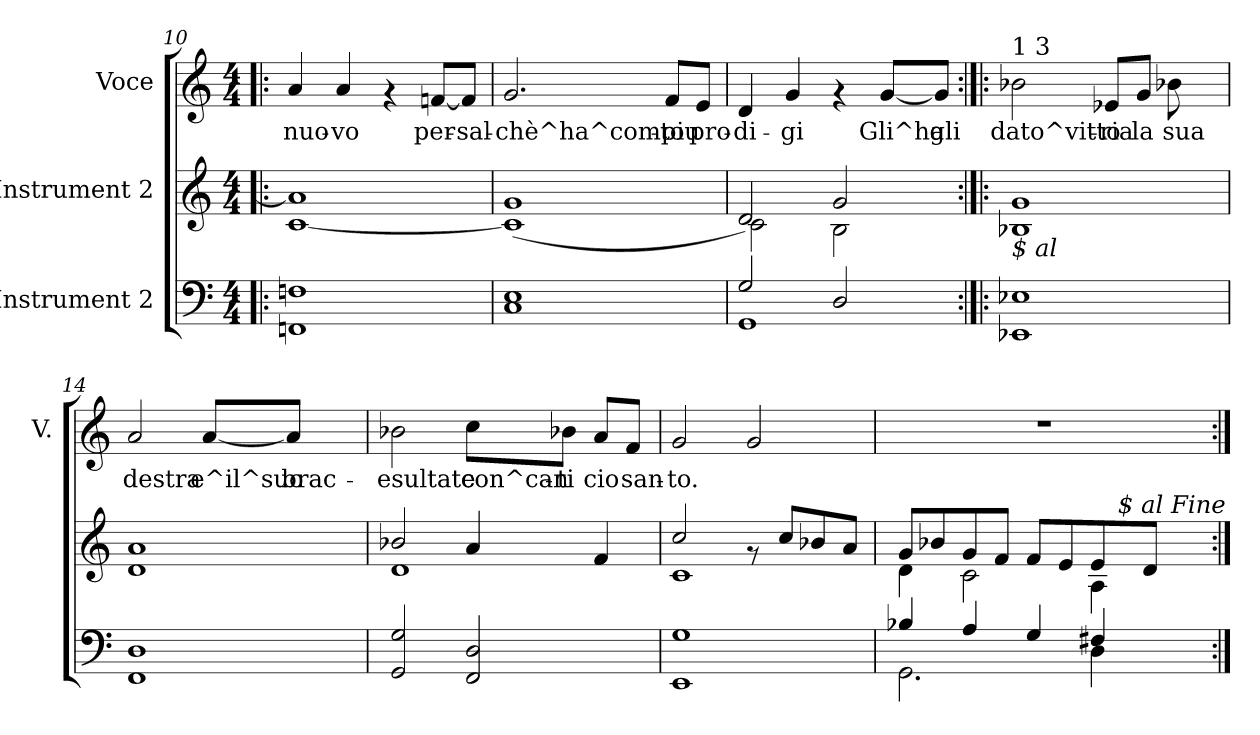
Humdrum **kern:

**kern	**kern	**kern	**text
*part3	*part2	*part1	*part1
*staff3	*staff2	*staff1	*staff1
*I"Instrument 2	*I"Instrument 2	*I"Voce	*
*	*	*I'V.	*
*clefF4	*clefG2	*clefG2	*
*k[]	*k[]	*k[]	*
*C:	*C:	*C:	*
*M4/4	*M4/4	*M4/4	*
=10!|:	=10!|:	=10!|:	=10!|:
!	!	!	!LO:LY:b:cj
1Fn 1FFn	[<1c 1a]	4a/	nuo-
!	!	!	!LO:LY:b:cj
.	.	4a/	-vo
.	.	4rf	.
!	!	!	!LO:LY:b:cj
.	.	[<8fn/L	per-
!	!	!	!LO:LY:b:cj
.	.	8f/J]	-sal-
=11	=11	=11	=11
!	!	!	!LO:LY:b:cj
1E 1C	(<1c] 1g	2.g/	-chè^ha^compiu-
!	!	!	!LO:LY:b:cj
.	.	8f/L	-to
!	!	!	!LO:LY:b:cj
.	.	8e/J	pro-
=12	=12	=12	=12
*^	*^	*	*
!	!	!	!	!	!LO:LY:b:cj
2G/	1GG	2d/)	2c\	4d/	-di-
!	!	!	!	!	!LO:LY:b:cj
.	.	.	.	4g/	-gi
2D/	.	2g/	2B\	4rf	.
!	!	!	!	!	!LO:LY:b:cj
.	.	.	.	[<8g/L	Gli^ha
!	!	!	!	!	!LO:LY:b:cj
.	.	.	.	8g/J]	gli
*v	*v	*	*	*	*
*	*v	*v	*	*
!!LO:LB:g=z
=13:|!|:	=13:|!|:	=13:|!|:	=13:|!|:
!	!	!LO:TX:a:t=1 3	!
!	!LO:TX:b:i:t=$ al	!	!
!	!	!	!LO:LY:b:cj
1E-X 1EE-X	1B-X 1g	2b-X\	dato^vitto-
!	!	!	!LO:LY:b:cj
.	.	8e-X/L	-ria
!	!	!	!LO:LY:b:cj
.	.	8g/J	la
!	!	!	!LO:LY:b:cj
.	.	8b-X\	sua
.	.	8ryy	.
=14	=14	=14	=14
!	!	!	!LO:LY:b:cj
1D 1FF	1d 1a	2a/	destra
!	!	!	!LO:LY:b:cj
.	.	[<8a/L	e^il^suo
!	!	!	!LO:LY:b:cj
.	.	8a/J]	brac-
.	.	4ryy	.
=15	=15	=15	=15
*	*^	*	*
!	!	!	!	!LO:LY:b:cj
2GG/ 2G/	2b-X/	1d	2b-X\	-esultate
!	!	!	!	!LO:LY:b:cj
2FF/ 2D/	4a/	.	8cc\L	con^can-
!	!	!	!	!LO:LY:b:cj
.	.	.	8b-X\J	-ti
!	!	!	!	!LO:LY:b:cj
.	4f/	.	8a/L	cio
!	!	!	!	!LO:LY:b:cj
.	.	.	8f/J	san-
=16	=16	=16	=16	=16
!	!	!	!	!LO:LY:b:cj
1G 1EE	2cc/	1c	2g/	-to.
!	!	!	!	!LO:LY:b:cj
.	8rf	.	2g/	.
.	8cc/L	.	.	.
.	8b-X/	.	.	.
.	8a/J	.	.	.
=17	=17	=17	=17	=17
*^	*	*^	*	*
4B-X/	2.GG\	8g/L	4d\	2ryy	1r	.
.	.	8b-X/	.	.	.	.
4A/	.	8g/	2c\	.	.	.
.	.	8f/J	.	.	.	.
4G/	.	8f/L	.	4ryy	.	.
.	.	8e/	.	.	.	.
4F#X/	4D\	8e/	4A\	16.ryy	.	.
!	!	!	!	!LO:TX:a:i:t=$ al Fine	!	!
.	.	.	.	8ryy	.	.
.	.	8d/J	.	.	.	.
.	.	.	.	32ryy	.	.
*v	*v	*	*	*	*	*
*	*v	*v	*v	*	*
=:|!	=:|!	=:|!	=:|!
*-	*-	*-	*-
